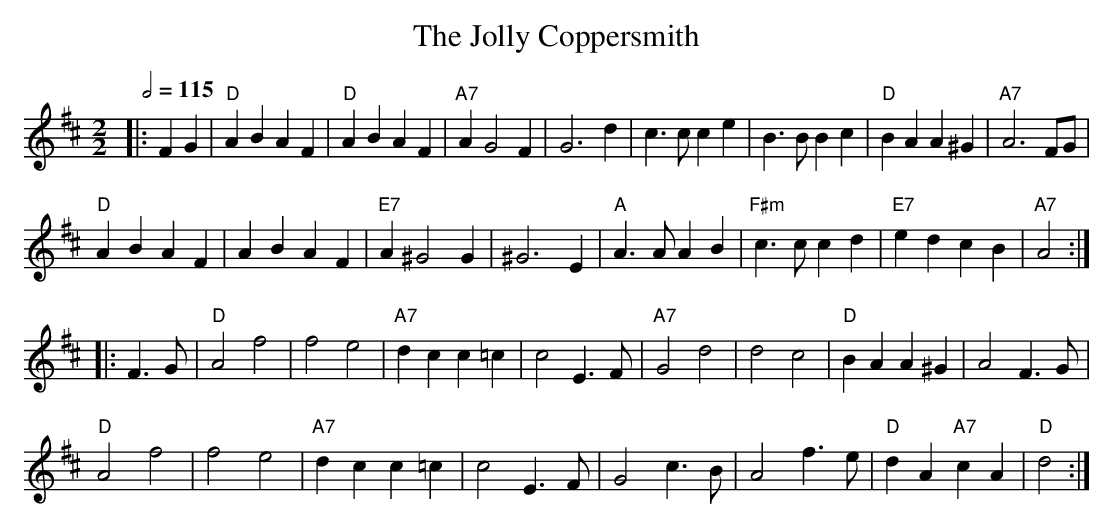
X:1
T:The Jolly Coppersmith
M:2/2
Q:1/2=115
L:1/4
K:D
|: FG | "D"AB AF | "D"AB AF | "A7"AG2F | G3d |\
c3/c/ ce | B3/B/ Bc | "D"BA A^G | "A7"A3F/G/ |
"D"AB AF | AB AF | "E7"A^G2G | ^G3E |\
"A"A3/A/ AB | "F#m"c3/c/ cd | "E7"ed cB | "A7"A2 :|
|: F3/G/ | "D"A2 f2 | f2 e2 | "A7"dc c=c | c2 E3/F/ |\
"A7"G2 d2 | d2 c2 | "D"BA A^G | A2 F3/G/ |
"D"A2 f2 | f2 e2 | "A7"dc c=c | c2 E3/F/ |\
G2 c3/B/ | A2 f3/e/ | "D"dA "A7"cA | "D"d2 :|
